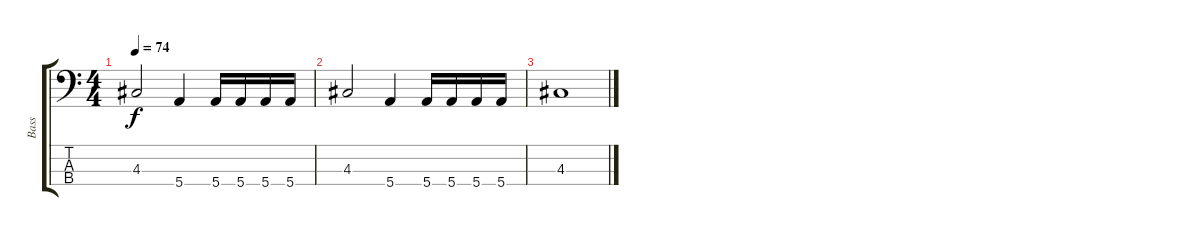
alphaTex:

\track ("Bass" "Bass") {instrument electricbasspick}
\staff {score tabs}
\tuning (G2 D2 A1 E1) {hide}
\ts (4 4)
\tempo 74
\clef f4
\ks c
4.3.2{dy f} 5.4.4 5.4.16 5.4.16 5.4.16 5.4.16 |
4.3.2 5.4.4 5.4.16 5.4.16 5.4.16 5.4.16 |
4.3.1
